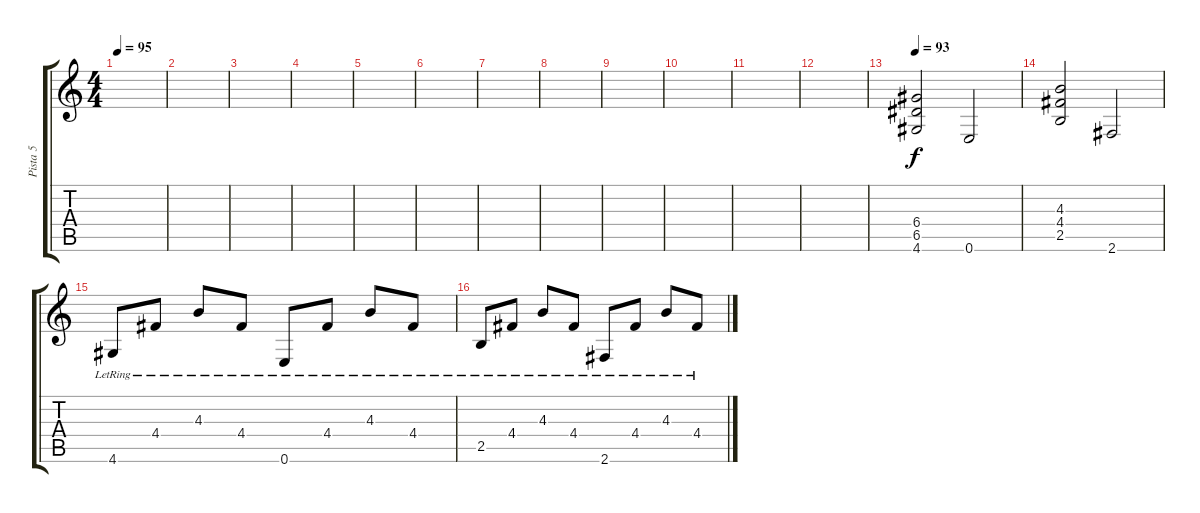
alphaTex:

\track ("Pista 5" "Pista 5") {instrument electricguitarclean}
\staff {score tabs}
\tuning (E4 B3 G3 D3 A2 E2) {hide}
\ts (4 4)
\tempo 95
\clef g2
\ks c
|
|
|
|
|
|
|
|
|
|
|
|
\tempo 93
(6.4 6.5 4.6).2 0.6.2 |
(4.3 4.4 2.5).2 2.6.2 |
4.6{lr}.8 4.4{lr}.8 4.3{lr}.8 4.4{lr}.8 0.6{lr}.8 4.4{lr}.8 4.3{lr}.8 4.4{lr}.8 |
2.5{lr}.8 4.4{lr}.8 4.3{lr}.8 4.4{lr}.8 2.6{lr}.8 4.4{lr}.8 4.3{lr}.8 4.4{lr}.8
